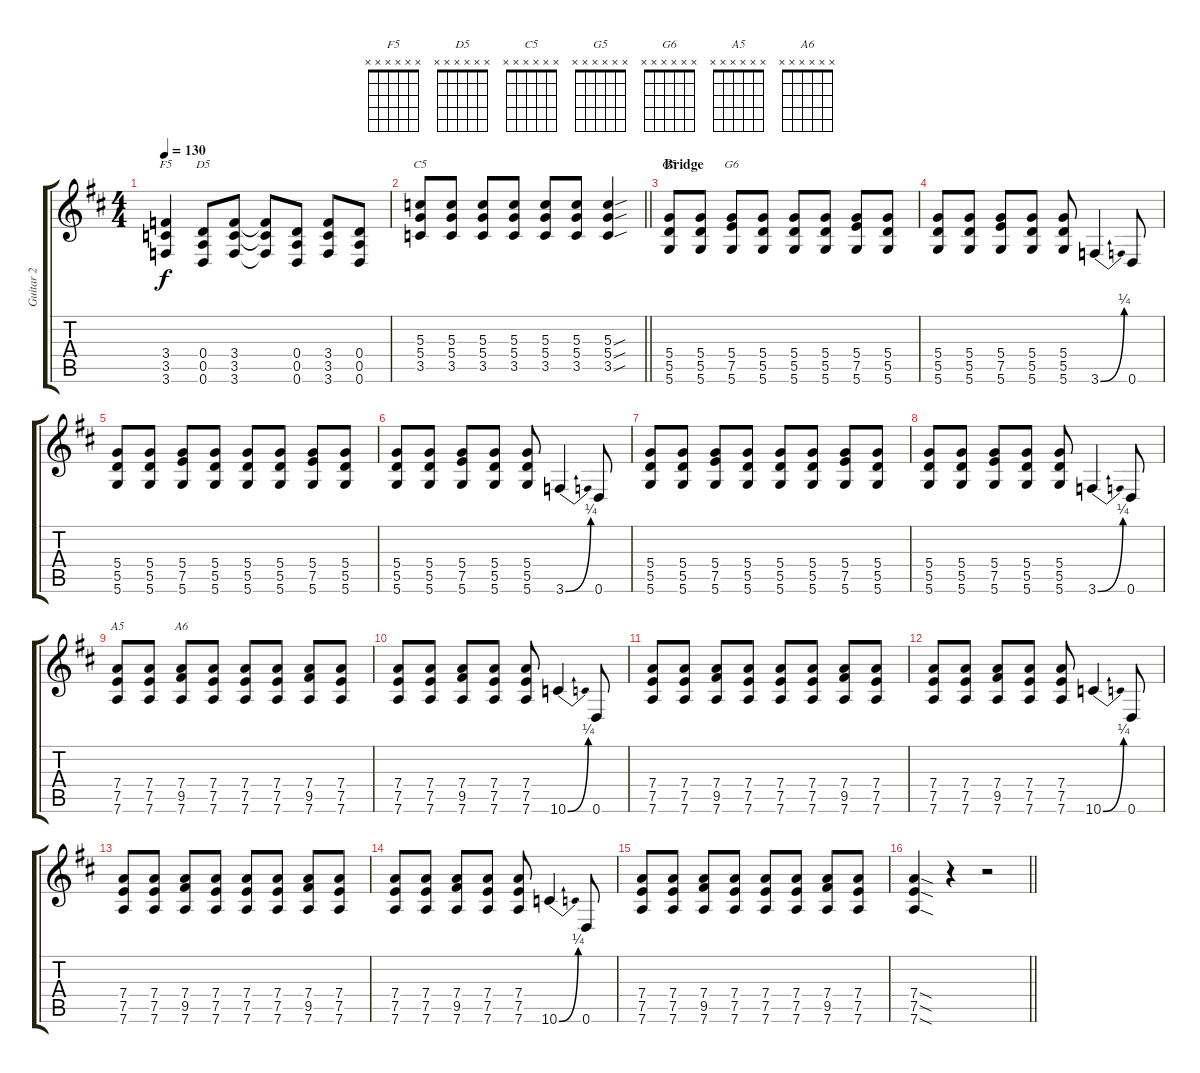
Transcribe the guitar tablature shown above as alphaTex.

\track ("Guitar 2" "Guitar 2") {instrument distortionguitar}
\staff {score tabs}
\tuning (E4 B3 G3 D3 A2 D2) {hide}
\chord ("F5" x x x x x x)
\chord ("D5" x x x x x x)
\chord ("C5" x x x x x x)
\chord ("G5" x x x x x x)
\chord ("G6" x x x x x x)
\chord ("A5" x x x x x x)
\chord ("A6" x x x x x x)
\ts (4 4)
\tempo 130
\clef g2
\ks d
(3.4 3.5 3.6).4{ch "F5" dy f} (0.4 0.5 0.6).8{ch "D5"} (3.4 3.5 3.6).8 (3.4{t} 3.5{t} 3.6{t}).8 (0.4 0.5 0.6).8 (3.4 3.5 3.6).8 (0.4 0.5 0.6).8 |
\barLineRight lightlight
(5.3 5.4 3.5).8{ch "C5"} (5.3 5.4 3.5).8 (5.3 5.4 3.5).8 (5.3 5.4 3.5).8 (5.3 5.4 3.5).8 (5.3 5.4 3.5).8 (5.3{sou} 5.4{sou} 3.5{sou}).4 |
\section ("" "Bridge")
(5.4 5.5 5.6).8{ch "G5"} (5.4 5.5 5.6).8 (5.4 7.5 5.6).8{ch "G6"} (5.4 5.5 5.6).8 (5.4 5.5 5.6).8 (5.4 5.5 5.6).8 (5.4 7.5 5.6).8 (5.4 5.5 5.6).8 |
(5.4 5.5 5.6).8 (5.4 5.5 5.6).8 (5.4 7.5 5.6).8 (5.4 5.5 5.6).8 (5.4 5.5 5.6).8 3.6{be (bend 0 0 60 1)}.4 0.6.8 |
(5.4 5.5 5.6).8 (5.4 5.5 5.6).8 (5.4 7.5 5.6).8 (5.4 5.5 5.6).8 (5.4 5.5 5.6).8 (5.4 5.5 5.6).8 (5.4 7.5 5.6).8 (5.4 5.5 5.6).8 |
(5.4 5.5 5.6).8 (5.4 5.5 5.6).8 (5.4 7.5 5.6).8 (5.4 5.5 5.6).8 (5.4 5.5 5.6).8 3.6{be (bend 0 0 60 1)}.4 0.6.8 |
(5.4 5.5 5.6).8 (5.4 5.5 5.6).8 (5.4 7.5 5.6).8 (5.4 5.5 5.6).8 (5.4 5.5 5.6).8 (5.4 5.5 5.6).8 (5.4 7.5 5.6).8 (5.4 5.5 5.6).8 |
(5.4 5.5 5.6).8 (5.4 5.5 5.6).8 (5.4 7.5 5.6).8 (5.4 5.5 5.6).8 (5.4 5.5 5.6).8 3.6{be (bend 0 0 60 1)}.4 0.6.8 |
(7.4 7.5 7.6).8{ch "A5"} (7.4 7.5 7.6).8 (7.4 9.5 7.6).8{ch "A6"} (7.4 7.5 7.6).8 (7.4 7.5 7.6).8 (7.4 7.5 7.6).8 (7.4 9.5 7.6).8 (7.4 7.5 7.6).8 |
(7.4 7.5 7.6).8 (7.4 7.5 7.6).8 (7.4 9.5 7.6).8 (7.4 7.5 7.6).8 (7.4 7.5 7.6).8 10.6{be (bend 0 0 60 1)}.4 0.6.8 |
(7.4 7.5 7.6).8 (7.4 7.5 7.6).8 (7.4 9.5 7.6).8 (7.4 7.5 7.6).8 (7.4 7.5 7.6).8 (7.4 7.5 7.6).8 (7.4 9.5 7.6).8 (7.4 7.5 7.6).8 |
(7.4 7.5 7.6).8 (7.4 7.5 7.6).8 (7.4 9.5 7.6).8 (7.4 7.5 7.6).8 (7.4 7.5 7.6).8 10.6{be (bend 0 0 60 1)}.4 0.6.8 |
(7.4 7.5 7.6).8 (7.4 7.5 7.6).8 (7.4 9.5 7.6).8 (7.4 7.5 7.6).8 (7.4 7.5 7.6).8 (7.4 7.5 7.6).8 (7.4 9.5 7.6).8 (7.4 7.5 7.6).8 |
(7.4 7.5 7.6).8 (7.4 7.5 7.6).8 (7.4 9.5 7.6).8 (7.4 7.5 7.6).8 (7.4 7.5 7.6).8 10.6{be (bend 0 0 60 1)}.4 0.6.8 |
(7.4 7.5 7.6).8 (7.4 7.5 7.6).8 (7.4 9.5 7.6).8 (7.4 7.5 7.6).8 (7.4 7.5 7.6).8 (7.4 7.5 7.6).8 (7.4 9.5 7.6).8 (7.4 7.5 7.6).8 |
\barLineRight lightlight
(7.4{sod} 7.5{sod} 7.6{sod}).4 r.4 r.2
